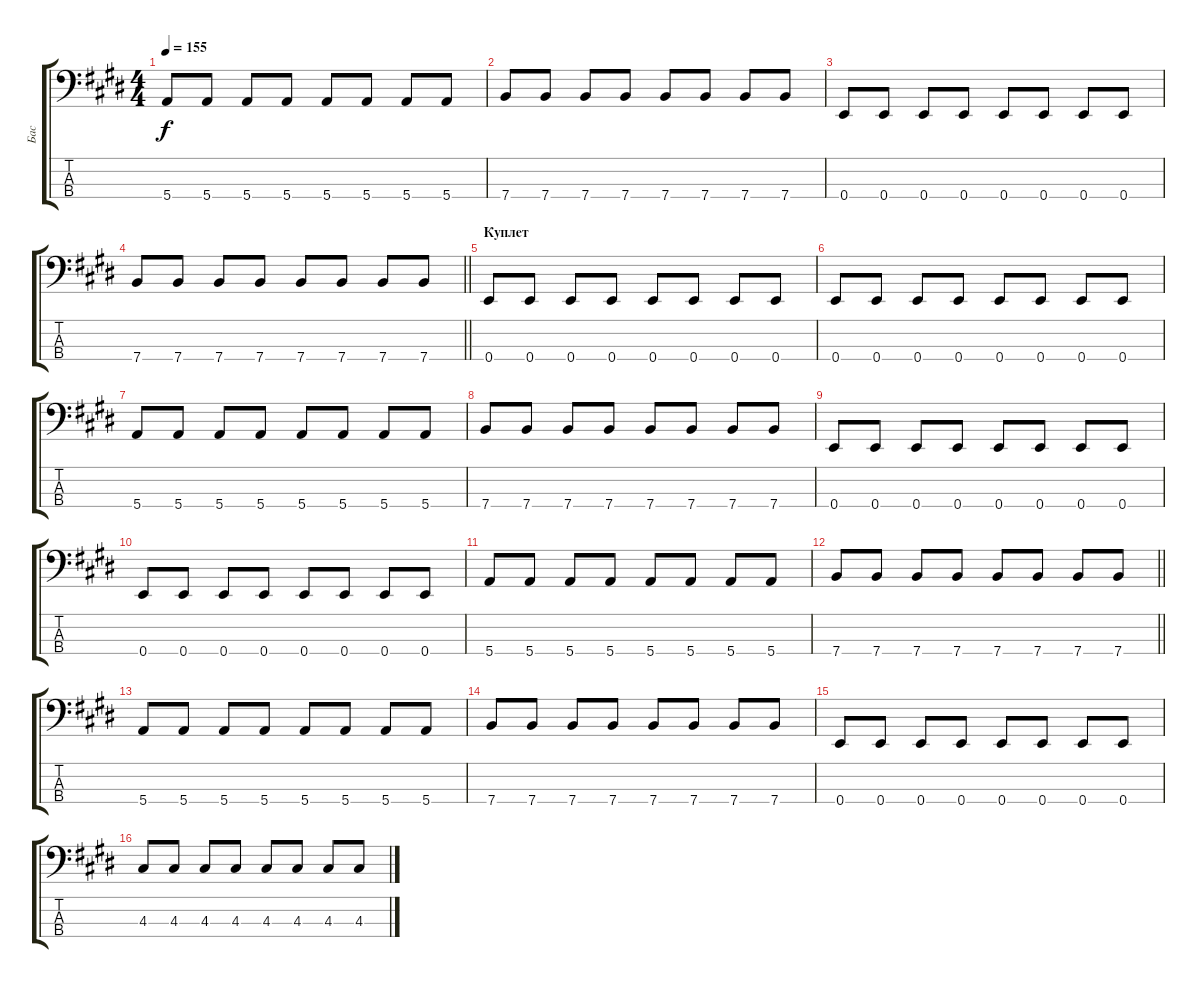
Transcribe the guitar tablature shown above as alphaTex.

\track ("Бас" "Бас") {instrument electricbassfinger}
\staff {score tabs}
\tuning (G2 D2 A1 E1) {hide}
\ts (4 4)
\tempo 155
\clef f4
\ks e
5.4.8{dy f} 5.4.8 5.4.8 5.4.8 5.4.8 5.4.8 5.4.8 5.4.8 |
7.4.8 7.4.8 7.4.8 7.4.8 7.4.8 7.4.8 7.4.8 7.4.8 |
0.4.8 0.4.8 0.4.8 0.4.8 0.4.8 0.4.8 0.4.8 0.4.8 |
\barLineRight lightlight
7.4.8 7.4.8 7.4.8 7.4.8 7.4.8 7.4.8 7.4.8 7.4.8 |
\section ("" "Куплет")
0.4.8 0.4.8 0.4.8 0.4.8 0.4.8 0.4.8 0.4.8 0.4.8 |
0.4.8 0.4.8 0.4.8 0.4.8 0.4.8 0.4.8 0.4.8 0.4.8 |
5.4.8 5.4.8 5.4.8 5.4.8 5.4.8 5.4.8 5.4.8 5.4.8 |
7.4.8 7.4.8 7.4.8 7.4.8 7.4.8 7.4.8 7.4.8 7.4.8 |
0.4.8 0.4.8 0.4.8 0.4.8 0.4.8 0.4.8 0.4.8 0.4.8 |
0.4.8 0.4.8 0.4.8 0.4.8 0.4.8 0.4.8 0.4.8 0.4.8 |
5.4.8 5.4.8 5.4.8 5.4.8 5.4.8 5.4.8 5.4.8 5.4.8 |
\barLineRight lightlight
7.4.8 7.4.8 7.4.8 7.4.8 7.4.8 7.4.8 7.4.8 7.4.8 |
\section ("" " ")
5.4.8 5.4.8 5.4.8 5.4.8 5.4.8 5.4.8 5.4.8 5.4.8 |
7.4.8 7.4.8 7.4.8 7.4.8 7.4.8 7.4.8 7.4.8 7.4.8 |
0.4.8 0.4.8 0.4.8 0.4.8 0.4.8 0.4.8 0.4.8 0.4.8 |
4.3.8 4.3.8 4.3.8 4.3.8 4.3.8 4.3.8 4.3.8 4.3.8
